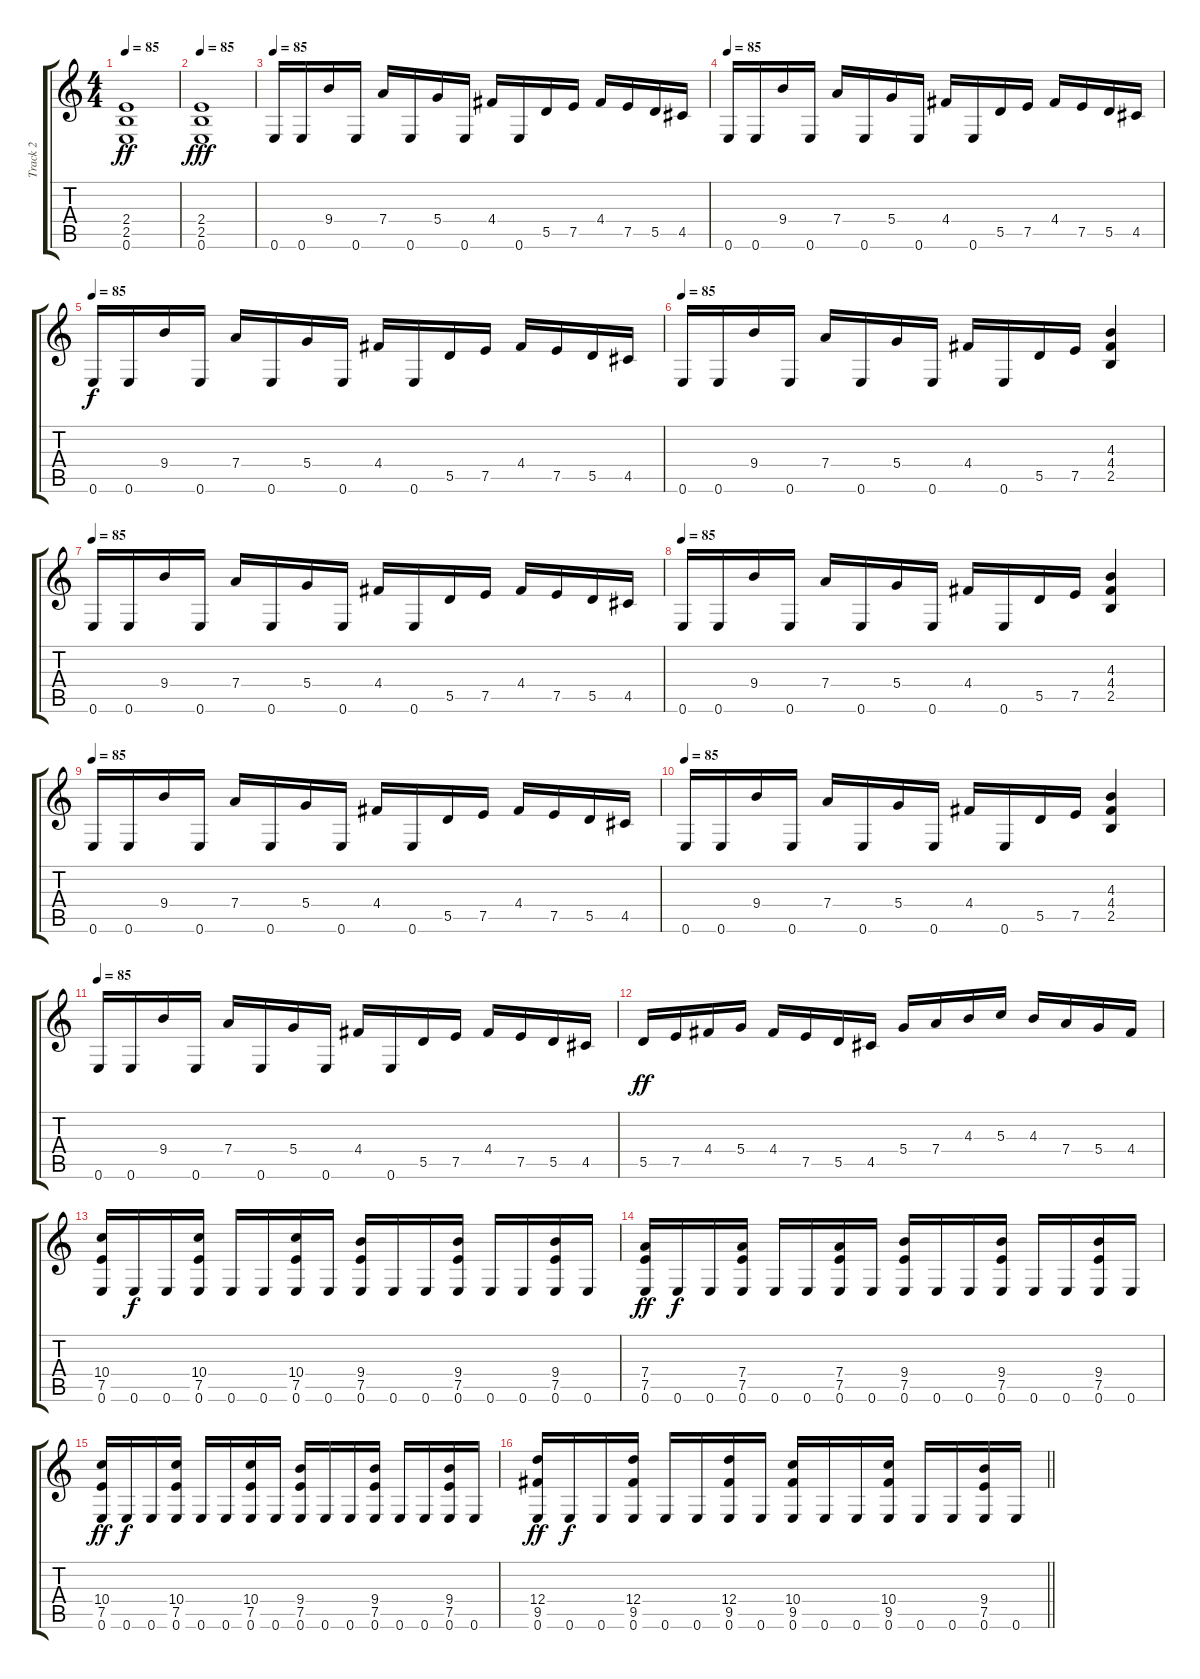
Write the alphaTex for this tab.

\track ("Track 2" "Track 2") {instrument overdrivenguitar}
\staff {score tabs}
\tuning (E4 B3 G3 D3 A2 E2) {hide}
\ts (4 4)
\tempo 85
\clef g2
\ks c
(2.4 2.5 0.6).1{dy ff} |
\tempo 85
(2.4 2.5 0.6).1{dy fff} |
\tempo 85
0.6.16 0.6.16 9.4.16 0.6.16 7.4.16 0.6.16 5.4.16 0.6.16 4.4.16 0.6.16 5.5.16 7.5.16 4.4.16 7.5.16 5.5.16 4.5.16 |
\tempo 85
0.6.16 0.6.16 9.4.16 0.6.16 7.4.16 0.6.16 5.4.16 0.6.16 4.4.16 0.6.16 5.5.16 7.5.16 4.4.16 7.5.16 5.5.16 4.5.16 |
\tempo 85
0.6.16{dy f} 0.6.16 9.4.16 0.6.16 7.4.16 0.6.16 5.4.16 0.6.16 4.4.16 0.6.16 5.5.16 7.5.16 4.4.16 7.5.16 5.5.16 4.5.16 |
\tempo 85
0.6.16 0.6.16 9.4.16 0.6.16 7.4.16 0.6.16 5.4.16 0.6.16 4.4.16 0.6.16 5.5.16 7.5.16 (4.3 4.4 2.5).4 |
\tempo 85
0.6.16 0.6.16 9.4.16 0.6.16 7.4.16 0.6.16 5.4.16 0.6.16 4.4.16 0.6.16 5.5.16 7.5.16 4.4.16 7.5.16 5.5.16 4.5.16 |
\tempo 85
0.6.16 0.6.16 9.4.16 0.6.16 7.4.16 0.6.16 5.4.16 0.6.16 4.4.16 0.6.16 5.5.16 7.5.16 (4.3 4.4 2.5).4 |
\tempo 85
0.6.16 0.6.16 9.4.16 0.6.16 7.4.16 0.6.16 5.4.16 0.6.16 4.4.16 0.6.16 5.5.16 7.5.16 4.4.16 7.5.16 5.5.16 4.5.16 |
\tempo 85
0.6.16 0.6.16 9.4.16 0.6.16 7.4.16 0.6.16 5.4.16 0.6.16 4.4.16 0.6.16 5.5.16 7.5.16 (4.3 4.4 2.5).4 |
\tempo 85
0.6.16 0.6.16 9.4.16 0.6.16 7.4.16 0.6.16 5.4.16 0.6.16 4.4.16 0.6.16 5.5.16 7.5.16 4.4.16 7.5.16 5.5.16 4.5.16 |
5.5.16{dy ff} 7.5.16 4.4.16 5.4.16 4.4.16 7.5.16 5.5.16 4.5.16 5.4.16 7.4.16 4.3.16 5.3.16 4.3.16 7.4.16 5.4.16 4.4.16 |
(10.4 7.5 0.6).16 0.6.16{dy f} 0.6.16 (10.4 7.5 0.6).16 0.6.16 0.6.16 (10.4 7.5 0.6).16 0.6.16 (9.4 7.5 0.6).16 0.6.16 0.6.16 (9.4 7.5 0.6).16 0.6.16 0.6.16 (9.4 7.5 0.6).16 0.6.16 |
(7.4 7.5 0.6).16{dy ff} 0.6.16{dy f} 0.6.16 (7.4 7.5 0.6).16 0.6.16 0.6.16 (7.4 7.5 0.6).16 0.6.16 (9.4 7.5 0.6).16 0.6.16 0.6.16 (9.4 7.5 0.6).16 0.6.16 0.6.16 (9.4 7.5 0.6).16 0.6.16 |
(10.4 7.5 0.6).16{dy ff} 0.6.16{dy f} 0.6.16 (10.4 7.5 0.6).16 0.6.16 0.6.16 (10.4 7.5 0.6).16 0.6.16 (9.4 7.5 0.6).16 0.6.16 0.6.16 (9.4 7.5 0.6).16 0.6.16 0.6.16 (9.4 7.5 0.6).16 0.6.16 |
\barLineRight lightlight
(12.4 9.5 0.6).16{dy ff} 0.6.16{dy f} 0.6.16 (12.4 9.5 0.6).16 0.6.16 0.6.16 (12.4 9.5 0.6).16 0.6.16 (10.4 9.5 0.6).16 0.6.16 0.6.16 (10.4 9.5 0.6).16 0.6.16 0.6.16 (9.4 7.5 0.6).16 0.6.16
